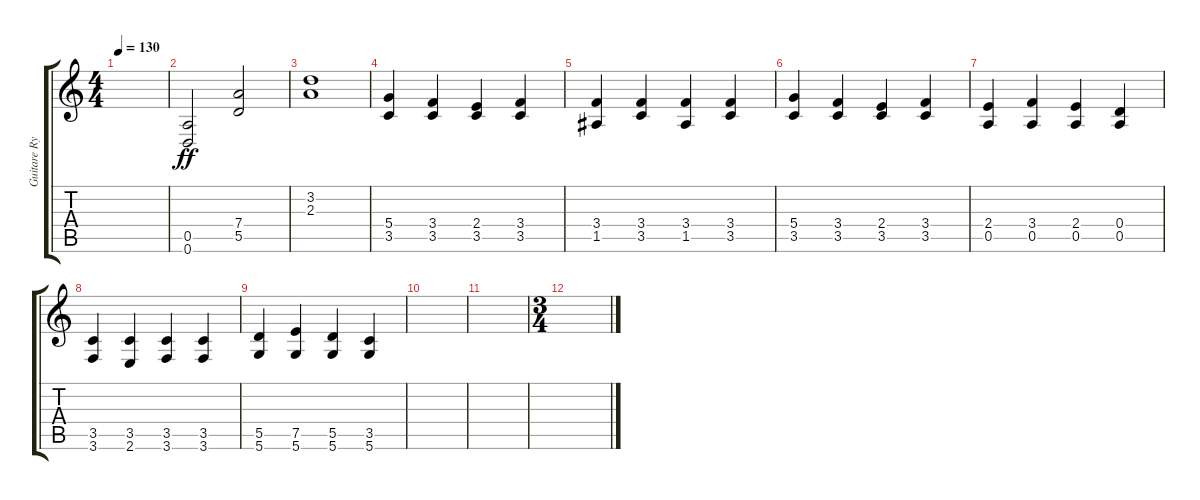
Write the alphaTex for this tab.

\track ("Guitare Rythmique " "Guitare Ry") {instrument distortionguitar}
\staff {score tabs}
\tuning (E4 B3 G3 D3 A2 D2) {hide}
\ts (4 4)
\tempo 130
\clef g2
\ks c
|
(0.5 0.6).2{dy ff} (7.4 5.5).2 |
(3.2 2.3).1 |
(5.4 3.5).4 (3.4 3.5).4 (2.4 3.5).4 (3.4 3.5).4 |
(3.4 1.5).4 (3.4 3.5).4 (3.4 1.5).4 (3.4 3.5).4 |
(5.4 3.5).4 (3.4 3.5).4 (2.4 3.5).4 (3.4 3.5).4 |
(2.4 0.5).4 (3.4 0.5).4 (2.4 0.5).4 (0.4 0.5).4 |
(3.5 3.6).4 (3.5 2.6).4 (3.5 3.6).4 (3.5 3.6).4 |
(5.5 5.6).4 (7.5 5.6).4 (5.5 5.6).4 (3.5 5.6).4 |
|
|
\ts (3 4)
